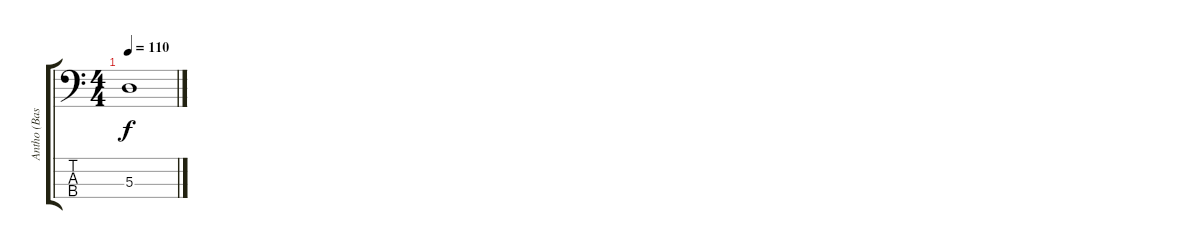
\track ("Antho (Basse)" "Antho (Bas") {instrument electricbasspick}
\staff {score tabs}
\tuning (G2 D2 A1 E1) {hide}
\ts (4 4)
\tempo 110
\clef f4
\ks c
5.3.1{dy f}
